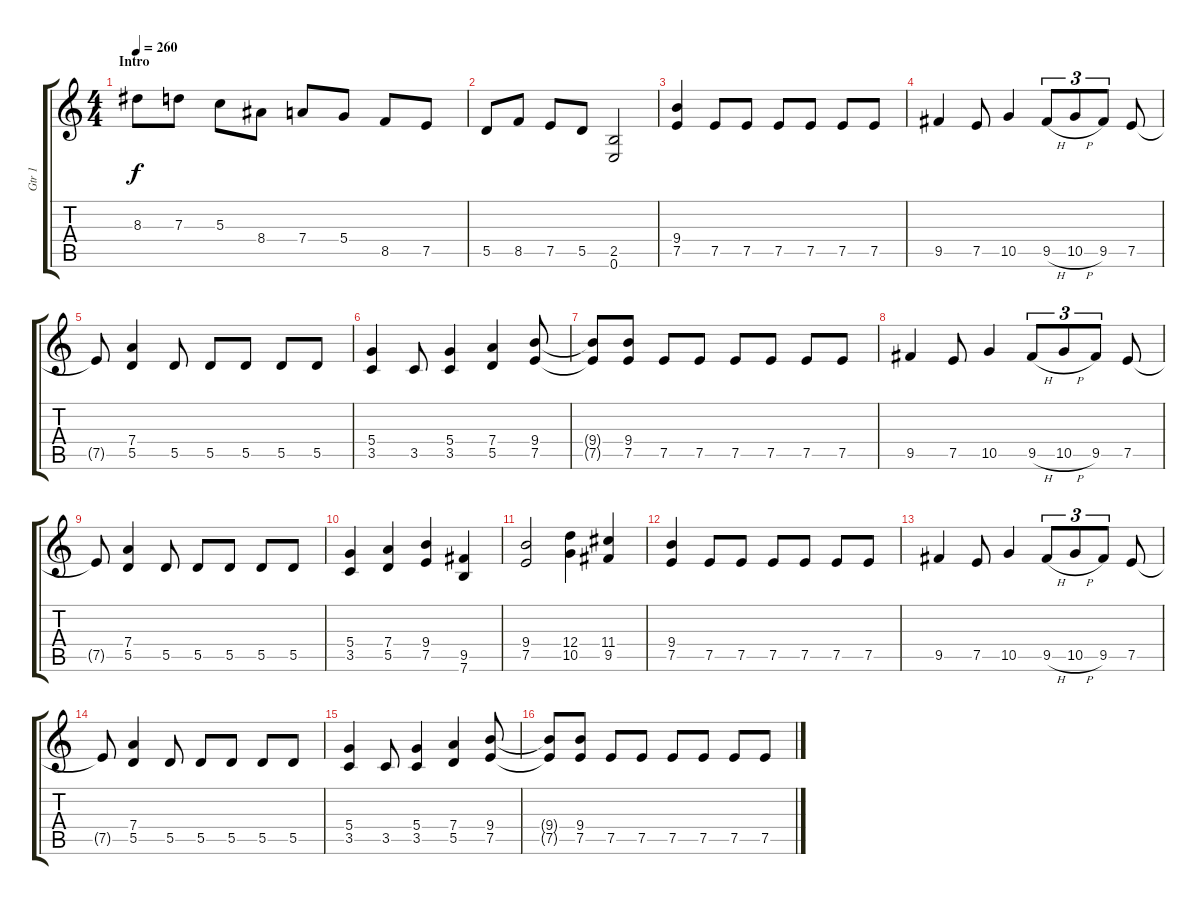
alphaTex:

\track ("Gtr 1" "Gtr 1") {instrument distortionguitar}
\staff {score tabs}
\tuning (E4 B3 G3 D3 A2 E2) {hide}
\ts (4 4)
\section ("" "Intro")
\tempo 260
\clef g2
\ks c
8.3.8{dy f instrument distortionguitar} 7.3.8 5.3.8 8.4.8 7.4.8 5.4.8 8.5.8 7.5.8 |
5.5.8 8.5.8 7.5.8 5.5.8 (2.5 0.6).2 |
(9.4 7.5).4 7.5.8 7.5.8 7.5.8 7.5.8 7.5.8 7.5.8 |
9.5.4 7.5.8 10.5.4 9.5{h}.8{tu (3 2)} 10.5{h}.8{tu (3 2)} 9.5.8{tu (3 2)} 7.5.8 |
7.5{t}.8 (7.4 5.5).4 5.5.8 5.5.8 5.5.8 5.5.8 5.5.8 |
(5.4 3.5).4 3.5.8 (5.4 3.5).4 (7.4 5.5).4 (9.4 7.5).8 |
(9.4{t} 7.5{t}).8 (9.4 7.5).8 7.5.8 7.5.8 7.5.8 7.5.8 7.5.8 7.5.8 |
9.5.4 7.5.8 10.5.4 9.5{h}.8{tu (3 2)} 10.5{h}.8{tu (3 2)} 9.5.8{tu (3 2)} 7.5.8 |
7.5{t}.8 (7.4 5.5).4 5.5.8 5.5.8 5.5.8 5.5.8 5.5.8 |
(5.4 3.5).4 (7.4 5.5).4 (9.4 7.5).4 (9.5 7.6).4 |
(9.4 7.5).2 (12.4 10.5).4 (11.4 9.5).4 |
(9.4 7.5).4 7.5.8 7.5.8 7.5.8 7.5.8 7.5.8 7.5.8 |
9.5.4 7.5.8 10.5.4 9.5{h}.8{tu (3 2)} 10.5{h}.8{tu (3 2)} 9.5.8{tu (3 2)} 7.5.8 |
7.5{t}.8 (7.4 5.5).4 5.5.8 5.5.8 5.5.8 5.5.8 5.5.8 |
(5.4 3.5).4 3.5.8 (5.4 3.5).4 (7.4 5.5).4 (9.4 7.5).8 |
(9.4{t} 7.5{t}).8 (9.4 7.5).8 7.5.8 7.5.8 7.5.8 7.5.8 7.5.8 7.5.8
